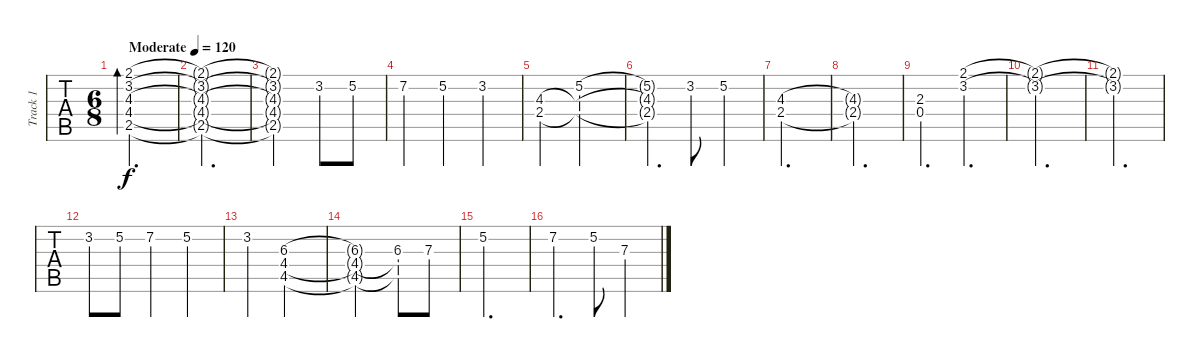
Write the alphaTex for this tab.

\track ("Track 1" "Track 1") {instrument distortionguitar}
\staff {tabs}
\tuning (E4 B3 G3 D3 A2 E2) {hide}
\ts (6 8)
\tempo (120 "Moderate")
\clef g2
\ks c
(2.1 3.2 4.3 4.4 2.5).2{d bd 480 dy f instrument distortionguitar} |
(2.1{t} 3.2{t} 4.3{t} 4.4{t} 2.5{t}).2{d} |
(2.1{t} 3.2{t} 4.3{t} 4.4{t} 2.5{t}).2 3.2.8 5.2.8 |
7.2.4 5.2.4 3.2.4 |
(4.3 2.4).4 (5.2 4.3{t} 2.4{t}).2 |
(5.2{t} 4.3{t} 2.4{t}).4{d} 3.2.8 5.2.4 |
(4.3 2.4).2{d} |
(4.3{t} 2.4{t}).2{d} |
(2.3 0.4).4{d} (2.1 3.2).4{d} |
(2.1{t} 3.2{t}).2{d} |
(2.1{t} 3.2{t}).2{d} |
3.2.8 5.2.8 7.2.4 5.2.4 |
3.2.4 (6.3 4.4 4.5).2 |
(6.3{t} 4.4{t} 4.5{t}).2 (6.3 4.4{t} 4.5{t}).8 7.3.8 |
5.2.2{d} |
7.2.4{d} 5.2.8 7.3.4
